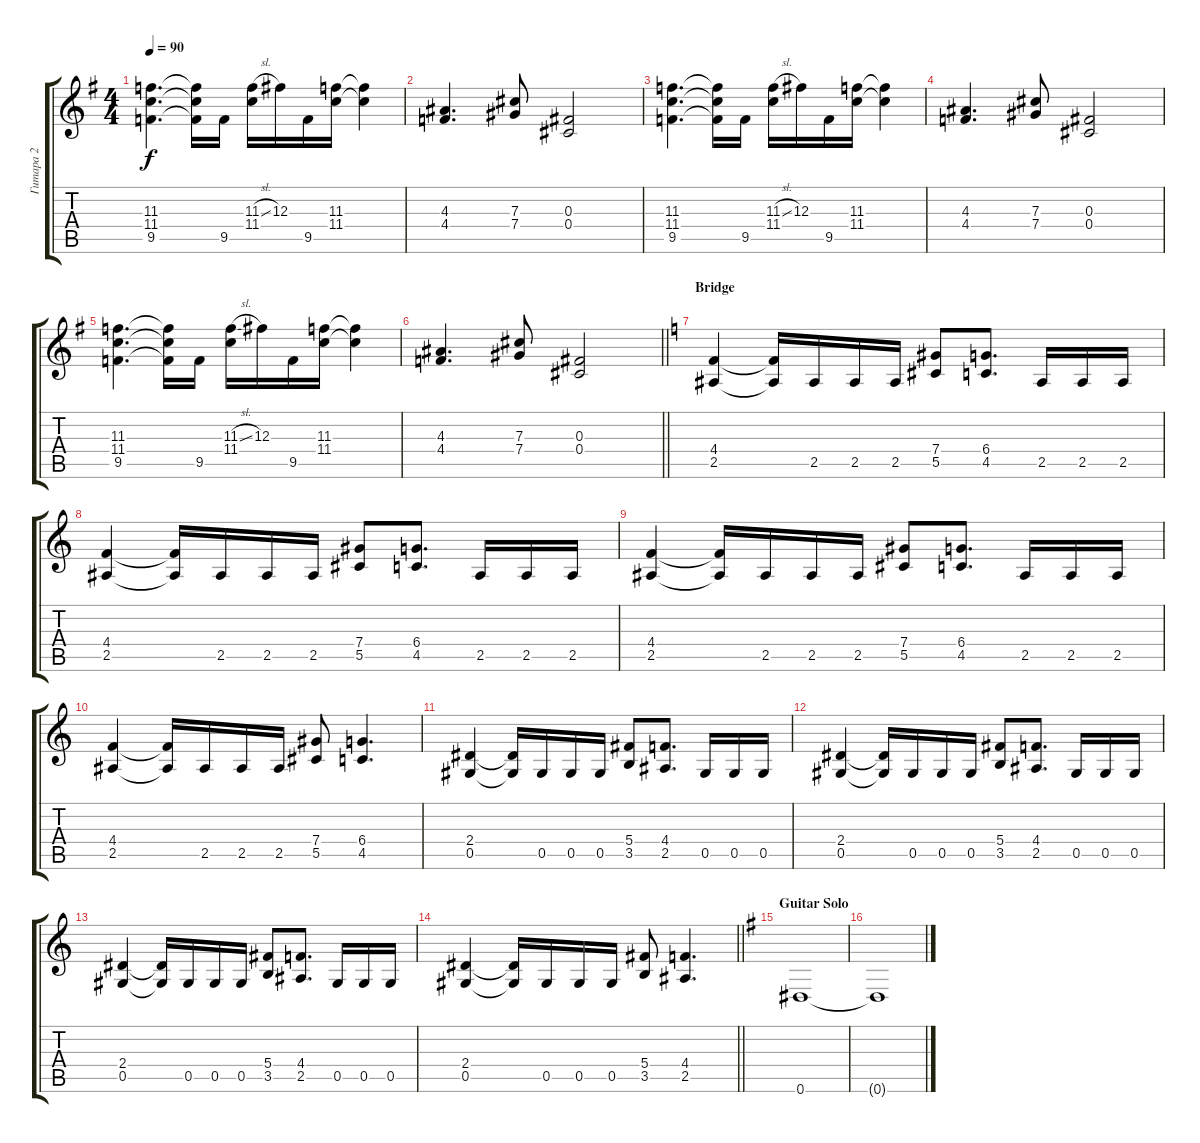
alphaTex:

\track ("Гитара 2" "Гитара 2") {instrument distortionguitar}
\staff {score tabs}
\tuning (Eb4 Bb3 Gb3 Db3 Ab2 Eb2) {hide}
\ts (4 4)
\tempo 90
\clef g2
\ks eminor
(11.3 11.4 9.5).4{d dy f volume 15} (11.3{t} 11.4{t} 9.5{t}).16 9.5.16 (11.3{sl} 11.4).16 12.3.16 9.5.16 (11.3 11.4).16 (11.3{t} 11.4{t}).4 |
(4.3 4.4).4{d volume 13} (7.3 7.4).8 (0.3 0.4).2 |
(11.3 11.4 9.5).4{d volume 15} (11.3{t} 11.4{t} 9.5{t}).16 9.5.16 (11.3{sl} 11.4).16 12.3.16 9.5.16 (11.3 11.4).16 (11.3{t} 11.4{t}).4 |
(4.3 4.4).4{d volume 13} (7.3 7.4).8 (0.3 0.4).2 |
(11.3 11.4 9.5).4{d volume 15} (11.3{t} 11.4{t} 9.5{t}).16 9.5.16 (11.3{sl} 11.4).16 12.3.16 9.5.16 (11.3 11.4).16 (11.3{t} 11.4{t}).4 |
\barLineRight lightlight
(4.3 4.4).4{d volume 13} (7.3 7.4).8 (0.3 0.4).2 |
\section ("" "Bridge")
\ks c
(4.4 2.5).4 (4.4{t} 2.5{t}).16 2.5.16 2.5.16 2.5.16 (7.4 5.5).8 (6.4 4.5).8{d} 2.5.16 2.5.16 2.5.16 |
(4.4 2.5).4 (4.4{t} 2.5{t}).16 2.5.16 2.5.16 2.5.16 (7.4 5.5).8 (6.4 4.5).8{d} 2.5.16 2.5.16 2.5.16 |
(4.4 2.5).4 (4.4{t} 2.5{t}).16 2.5.16 2.5.16 2.5.16 (7.4 5.5).8 (6.4 4.5).8{d} 2.5.16 2.5.16 2.5.16 |
(4.4 2.5).4 (4.4{t} 2.5{t}).16 2.5.16 2.5.16 2.5.16 (7.4 5.5).8 (6.4 4.5).4{d} |
(2.4 0.5).4 (2.4{t} 0.5{t}).16 0.5.16 0.5.16 0.5.16 (5.4 3.5).8 (4.4 2.5).8{d} 0.5.16 0.5.16 0.5.16 |
(2.4 0.5).4 (2.4{t} 0.5{t}).16 0.5.16 0.5.16 0.5.16 (5.4 3.5).8 (4.4 2.5).8{d} 0.5.16 0.5.16 0.5.16 |
(2.4 0.5).4 (2.4{t} 0.5{t}).16 0.5.16 0.5.16 0.5.16 (5.4 3.5).8 (4.4 2.5).8{d} 0.5.16 0.5.16 0.5.16 |
\barLineRight lightlight
(2.4 0.5).4 (2.4{t} 0.5{t}).16 0.5.16 0.5.16 0.5.16 (5.4 3.5).8 (4.4 2.5).4{d} |
\section ("" "Guitar Solo")
\ks eminor
0.6.1{volume 15} |
0.6{t}.1
